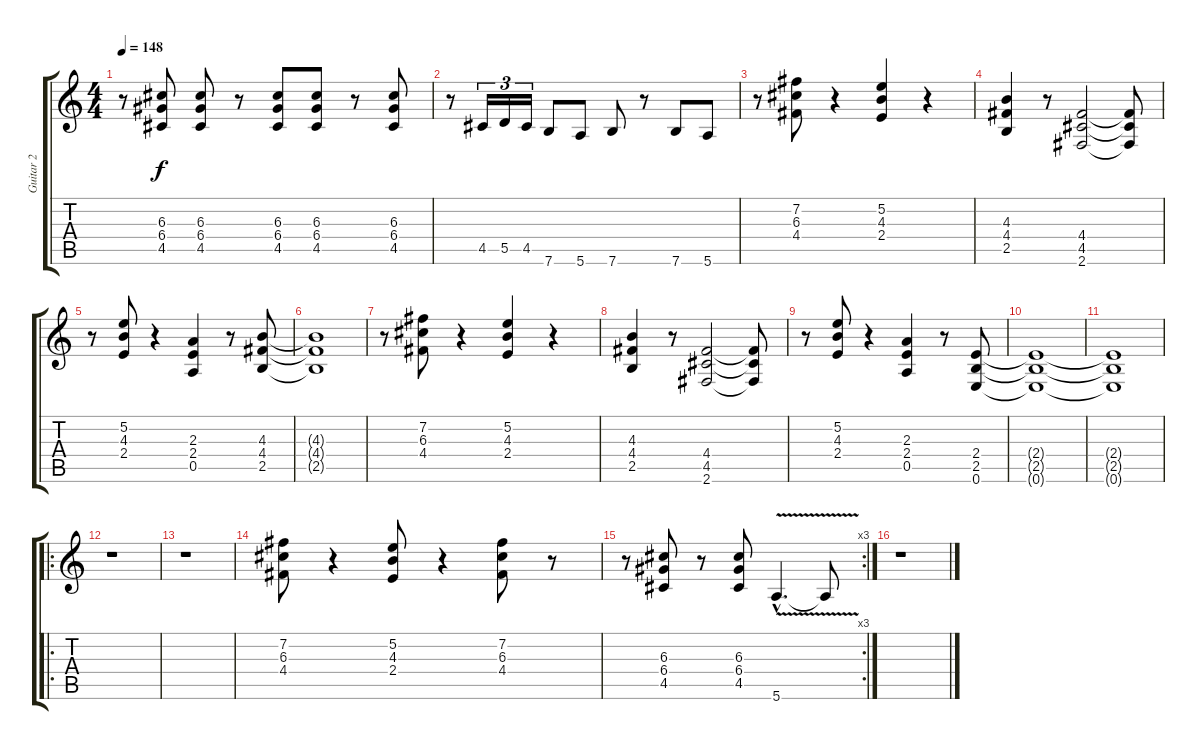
\track ("Guitar 2" "Guitar 2") {instrument distortionguitar}
\staff {score tabs}
\tuning (E4 B3 G3 D3 A2 E2) {hide}
\ts (4 4)
\tempo 148
\clef g2
\ks c
r.8{dy f} (6.3 6.4 4.5).8 (6.3 6.4 4.5).8 r.8 (6.3 6.4 4.5).8 (6.3 6.4 4.5).8 r.8 (6.3 6.4 4.5).8 |
r.8 4.5.16{tu (3 2)} 5.5.16{tu (3 2)} 4.5.16{tu (3 2)} 7.6.8 5.6.8 7.6.8 r.8 7.6.8 5.6.8 |
r.8 (7.2 6.3 4.4).8 r.4 (5.2 4.3 2.4).4 r.4 |
(4.3 4.4 2.5).4 r.8 (4.4 4.5 2.6).2 (4.4{t} 4.5{t} 2.6{t}).8 |
r.8 (5.2 4.3 2.4).8 r.4 (2.3 2.4 0.5).4 r.8 (4.3 4.4 2.5).8 |
(4.3{t} 4.4{t} 2.5{t}).1 |
r.8 (7.2 6.3 4.4).8 r.4 (5.2 4.3 2.4).4 r.4 |
(4.3 4.4 2.5).4 r.8 (4.4 4.5 2.6).2 (4.4{t} 4.5{t} 2.6{t}).8 |
r.8 (5.2 4.3 2.4).8 r.4 (2.3 2.4 0.5).4 r.8 (2.4 2.5 0.6).8 |
(2.4{t} 2.5{t} 0.6{t}).1 |
(2.4{t} 2.5{t} 0.6{t}).1 |
\ro
r.1 |
r.1 |
(7.2 6.3 4.4).8 r.4 (5.2 4.3 2.4).8 r.4 (7.2 6.3 4.4).8 r.8 |
\rc 3
r.8 (6.3 6.4 4.5).8 r.8 (6.3 6.4 4.5).8 5.6{v hac}.4{d} 5.6{t}.8 |
r.1
